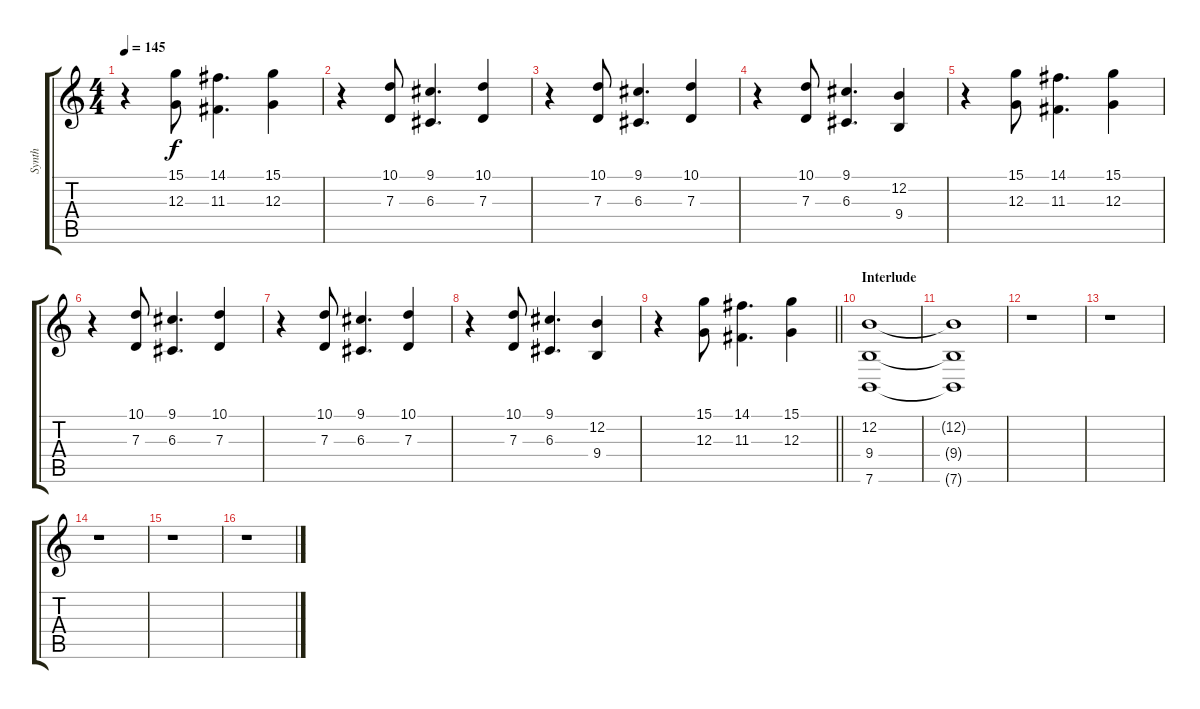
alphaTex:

\track ("Synth" "Synth") {instrument churchorgan}
\staff {score tabs}
\tuning (E4 B3 G3 D3 A2 E2) {hide}
\ts (4 4)
\tempo 145
\clef g2
\ks c
r.4{dy f} (15.1 12.3).8 (14.1 11.3).4{d} (15.1 12.3).4 |
r.4 (10.1 7.3).8 (9.1 6.3).4{d} (10.1 7.3).4 |
r.4 (10.1 7.3).8 (9.1 6.3).4{d} (10.1 7.3).4 |
r.4 (10.1 7.3).8 (9.1 6.3).4{d} (12.2 9.4).4 |
r.4 (15.1 12.3).8 (14.1 11.3).4{d} (15.1 12.3).4 |
r.4 (10.1 7.3).8 (9.1 6.3).4{d} (10.1 7.3).4 |
r.4 (10.1 7.3).8 (9.1 6.3).4{d} (10.1 7.3).4 |
r.4 (10.1 7.3).8 (9.1 6.3).4{d} (12.2 9.4).4 |
\barLineRight lightlight
r.4 (15.1 12.3).8 (14.1 11.3).4{d} (15.1 12.3).4 |
\section ("" "Interlude")
(12.2 9.4 7.6).1 |
(12.2{t} 9.4{t} 7.6{t}).1 |
r.1 |
r.1 |
r.1 |
r.1 |
r.1
